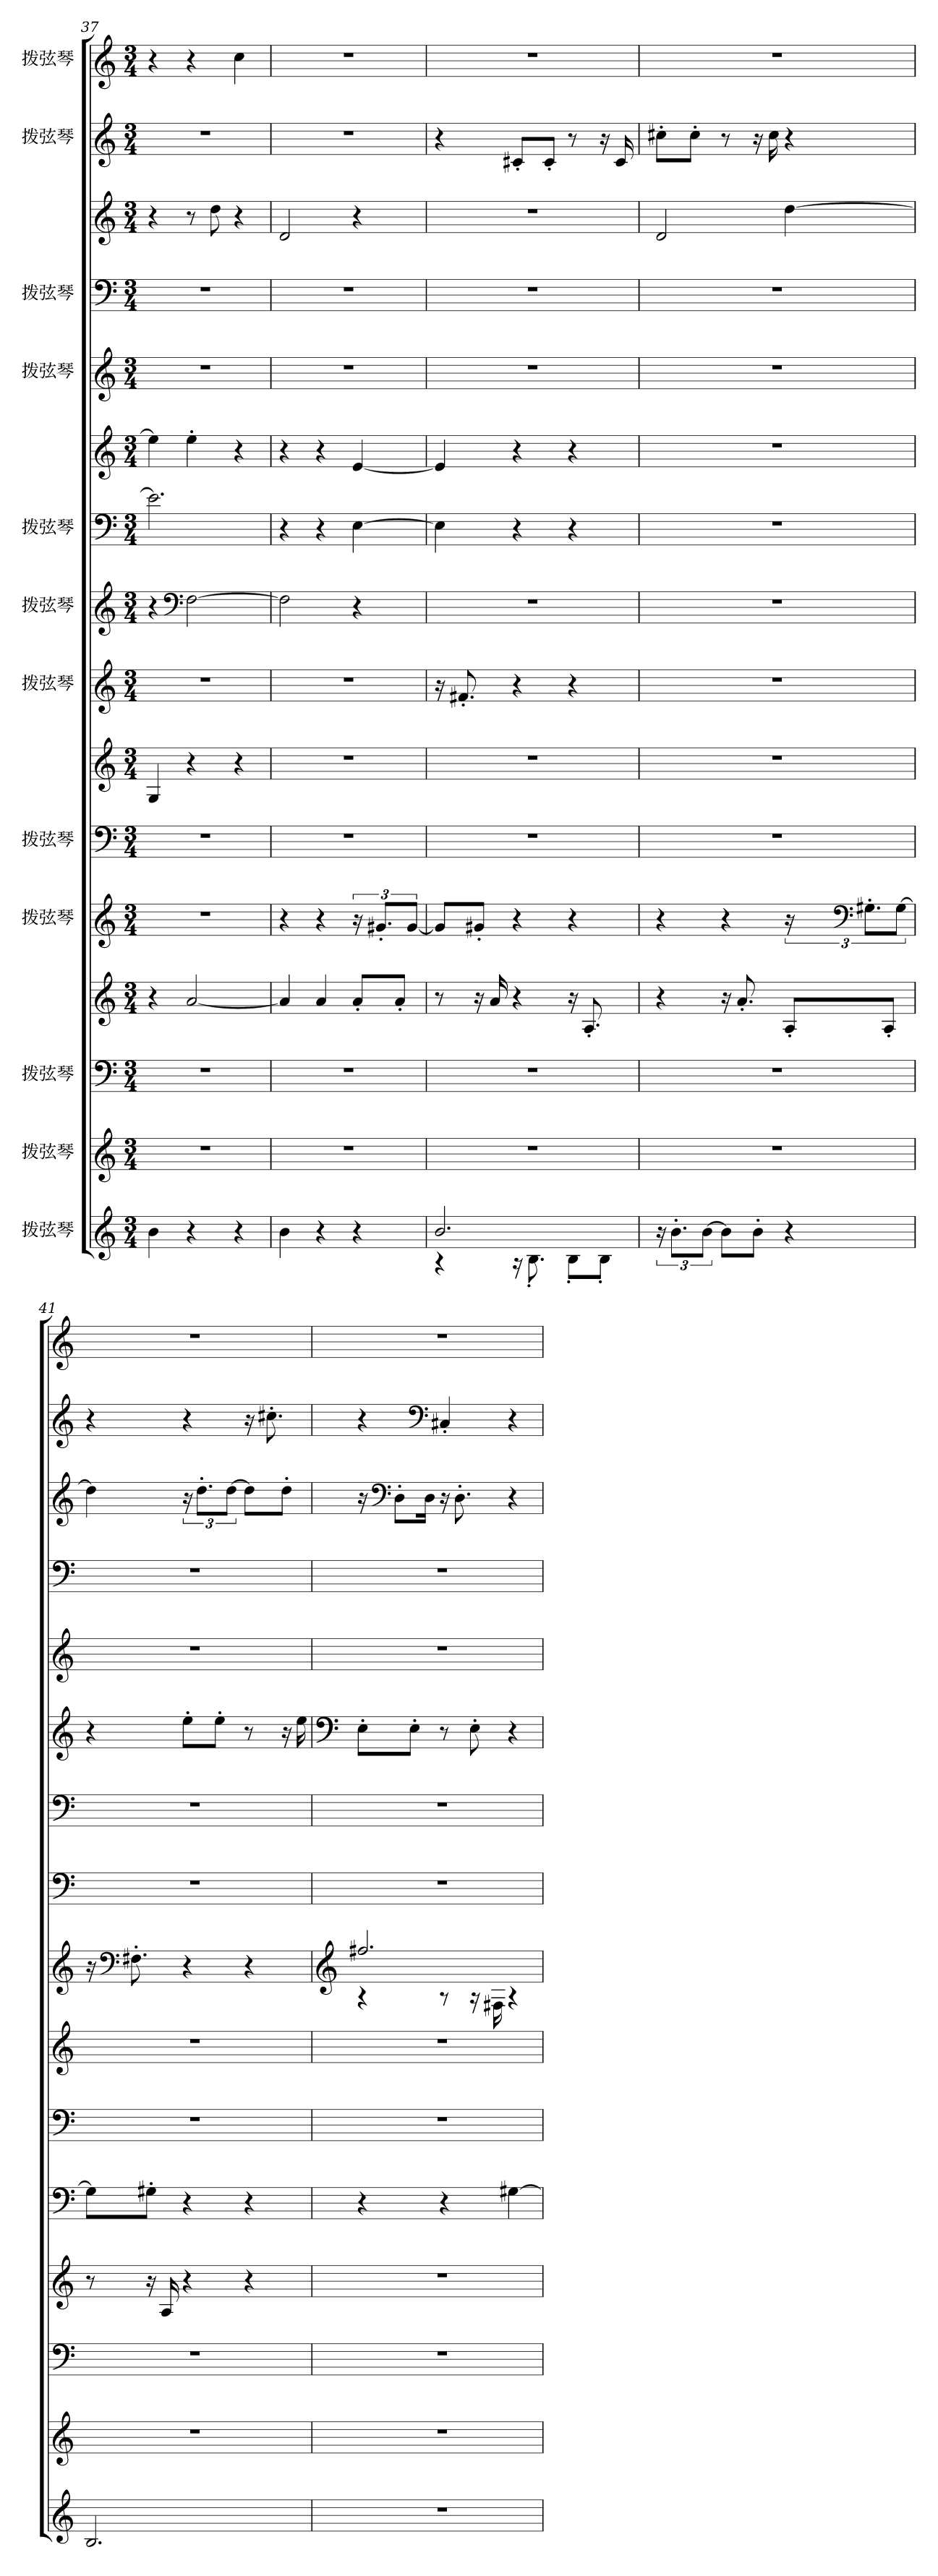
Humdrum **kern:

**kern	**kern	**kern	**kern	**kern	**kern	**kern	**kern	**kern	**kern	**kern	**kern	**kern	**kern	**kern	**kern
*part12	*part11	*part10	*part10	*part9	*part8	*part8	*part7	*part6	*part5	*part5	*part4	*part3	*part3	*part2	*part1
*staff16	*staff15	*staff14	*staff13	*staff12	*staff11	*staff10	*staff9	*staff8	*staff7	*staff6	*staff5	*staff4	*staff3	*staff2	*staff1
*I"拨弦琴	*I"拨弦琴	*I"拨弦琴	*	*I"拨弦琴	*I"拨弦琴	*	*I"拨弦琴	*I"拨弦琴	*I"拨弦琴	*	*I"拨弦琴	*I"拨弦琴	*	*I"拨弦琴	*I"拨弦琴
*clefG2	*clefG2	*clefF4	*clefG2	*clefG2	*clefF4	*clefG2	*clefG2	*clefG2	*clefF4	*clefG2	*clefG2	*clefF4	*clefG2	*clefG2	*clefG2
*k[]	*k[]	*k[]	*k[]	*k[]	*k[]	*k[]	*k[]	*k[]	*k[]	*k[]	*k[]	*k[]	*k[]	*k[]	*k[]
*M3/4	*M3/4	*M3/4	*M3/4	*M3/4	*M3/4	*M3/4	*M3/4	*M3/4	*M3/4	*M3/4	*M3/4	*M3/4	*M3/4	*M3/4	*M3/4
=37	=37	=37	=37	=37	=37	=37	=37	=37	=37	=37	=37	=37	=37	=37	=37
4b\	2.r	2.r	4r	2.r	2.r	4G/	2.r	4r	2.e\]	4ee\]	2.r	2.r	4r	2.r	4r
*	*	*	*	*	*	*	*	*clefF4	*	*	*	*	*	*	*
4r	.	.	[2a/	.	.	4r	.	[2F\	.	4ee'\	.	.	8r	.	4r
.	.	.	.	.	.	.	.	.	.	.	.	.	8dd\	.	.
4r	.	.	.	.	.	4r	.	.	.	4r	.	.	4r	.	4cc\
=38	=38	=38	=38	=38	=38	=38	=38	=38	=38	=38	=38	=38	=38	=38	=38
4b\	2.r	2.r	4a/]	4r	2.r	2.r	2.r	2F\]	4r	4r	2.r	2.r	2d/	2.r	2.r
4r	.	.	4a/	4r	.	.	.	.	4r	4r	.	.	.	.	.
4r	.	.	8a'/L	24r	.	.	.	4r	[4E\	[4e/	.	.	4r	.	.
.	.	.	.	12.g#X'/L	.	.	.	.	.	.	.	.	.	.	.
.	.	.	8a'/J	.	.	.	.	.	.	.	.	.	.	.	.
.	.	.	.	[12g#/J	.	.	.	.	.	.	.	.	.	.	.
=39	=39	=39	=39	=39	=39	=39	=39	=39	=39	=39	=39	=39	=39	=39	=39
*^	*	*	*	*	*	*	*	*	*	*	*	*	*	*	*
2.b/	4r	2.r	2.r	8r	8g#/L]	2.r	2.r	16r	2.r	4E\]	4e/]	2.r	2.r	2.r	4r	2.r
.	.	.	.	.	.	.	.	8.f#X'/	.	.	.	.	.	.	.	.
.	.	.	.	16r	8g#X'/J	.	.	.	.	.	.	.	.	.	.	.
.	.	.	.	16a/	.	.	.	.	.	.	.	.	.	.	.	.
.	16r	.	.	4r	4r	.	.	4r	.	4r	4r	.	.	.	8c#X'/L	.
.	8.B'\	.	.	.	.	.	.	.	.	.	.	.	.	.	.	.
.	.	.	.	.	.	.	.	.	.	.	.	.	.	.	8c#'/J	.
.	8B'\L	.	.	16r	4r	.	.	4r	.	4r	4r	.	.	.	8r	.
.	.	.	.	8.A'/	.	.	.	.	.	.	.	.	.	.	.	.
.	8B'\J	.	.	.	.	.	.	.	.	.	.	.	.	.	16r	.
.	.	.	.	.	.	.	.	.	.	.	.	.	.	.	16c#/	.
*v	*v	*	*	*	*	*	*	*	*	*	*	*	*	*	*	*
!!LO:PB:g=z
=40	=40	=40	=40	=40	=40	=40	=40	=40	=40	=40	=40	=40	=40	=40	=40
24r	2.r	2.r	4r	4r	2.r	2.r	2.r	2.r	2.r	2.r	2.r	2.r	2d/	8cc#X'\L	2.r
12.b'\L	.	.	.	.	.	.	.	.	.	.	.	.	.	.	.
.	.	.	.	.	.	.	.	.	.	.	.	.	.	8cc#'\J	.
[12b\J	.	.	.	.	.	.	.	.	.	.	.	.	.	.	.
8b\L]	.	.	16r	4r	.	.	.	.	.	.	.	.	.	8r	.
.	.	.	8.a'/	.	.	.	.	.	.	.	.	.	.	.	.
8b'\J	.	.	.	.	.	.	.	.	.	.	.	.	.	16r	.
.	.	.	.	.	.	.	.	.	.	.	.	.	.	16cc#\	.
4r	.	.	8A'/L	24r	.	.	.	.	.	.	.	.	[4dd\	4r	.
*	*	*	*	*clefF4	*	*	*	*	*	*	*	*	*	*	*
.	.	.	.	12.G#X'\L	.	.	.	.	.	.	.	.	.	.	.
.	.	.	8A'/J	.	.	.	.	.	.	.	.	.	.	.	.
.	.	.	.	[12G#\J	.	.	.	.	.	.	.	.	.	.	.
=41	=41	=41	=41	=41	=41	=41	=41	=41	=41	=41	=41	=41	=41	=41	=41
2.B/	2.r	2.r	8r	8G#\L]	2.r	2.r	16r	2.r	2.r	4r	2.r	2.r	4dd\]	4r	2.r
*	*	*	*	*	*	*	*clefF4	*	*	*	*	*	*	*	*
.	.	.	.	.	.	.	8.F#X'\	.	.	.	.	.	.	.	.
.	.	.	16r	8G#X'\J	.	.	.	.	.	.	.	.	.	.	.
.	.	.	16A/	.	.	.	.	.	.	.	.	.	.	.	.
.	.	.	4r	4r	.	.	4r	.	.	8ee'\L	.	.	24r	4r	.
.	.	.	.	.	.	.	.	.	.	.	.	.	12.dd'\L	.	.
.	.	.	.	.	.	.	.	.	.	8ee'\J	.	.	.	.	.
.	.	.	.	.	.	.	.	.	.	.	.	.	[12dd\J	.	.
.	.	.	4r	4r	.	.	4r	.	.	8r	.	.	8dd\L]	16r	.
.	.	.	.	.	.	.	.	.	.	.	.	.	.	8.cc#X'\	.
.	.	.	.	.	.	.	.	.	.	16r	.	.	8dd'\J	.	.
.	.	.	.	.	.	.	.	.	.	16ee\	.	.	.	.	.
=42	=42	=42	=42	=42	=42	=42	=42	=42	=42	=42	=42	=42	=42	=42	=42
*	*	*	*	*	*	*	*clefG2	*	*	*clefF4	*	*	*	*	*
*	*	*	*	*	*	*	*^	*	*	*	*	*	*	*	*
2.r	2.r	2.r	2.r	4r	2.r	2.r	2.ff#X/	4r	2.r	2.r	8E'\L	2.r	2.r	16r	4r	2.r
*	*	*	*	*	*	*	*	*	*	*	*	*	*	*clefF4	*	*
.	.	.	.	.	.	.	.	.	.	.	.	.	.	8D'\L	.	.
.	.	.	.	.	.	.	.	.	.	.	8E'\J	.	.	.	.	.
.	.	.	.	.	.	.	.	.	.	.	.	.	.	16D\Jk	.	.
*	*	*	*	*	*	*	*	*	*	*	*	*	*	*	*clefF4	*
.	.	.	.	4r	.	.	.	8r	.	.	8r	.	.	16r	4C#X'/	.
.	.	.	.	.	.	.	.	.	.	.	.	.	.	8.D'\	.	.
.	.	.	.	.	.	.	.	16r	.	.	8E'\	.	.	.	.	.
.	.	.	.	.	.	.	.	16F#X\	.	.	.	.	.	.	.	.
.	.	.	.	[4G#X\	.	.	.	4r	.	.	4r	.	.	4r	4r	.
*	*	*	*	*	*	*	*v	*v	*	*	*	*	*	*	*	*
=	=	=	=	=	=	=	=	=	=	=	=	=	=	=	=
*-	*-	*-	*-	*-	*-	*-	*-	*-	*-	*-	*-	*-	*-	*-	*-
